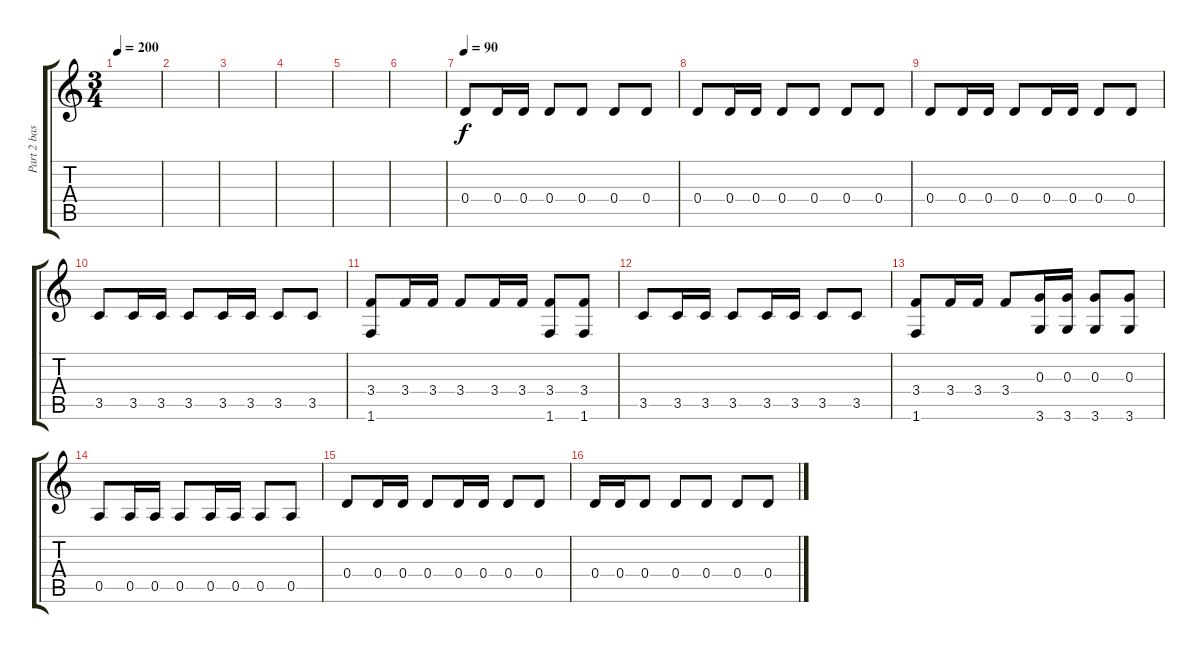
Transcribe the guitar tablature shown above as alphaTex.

\track ("Part 2 bass" "Part 2 bas") {instrument electricbassfinger}
\staff {score tabs}
\tuning (E4 B3 G3 D3 A2 E2) {hide}
\ts (3 4)
\tempo 200
\clef g2
\ks c
|
|
|
|
|
|
\tempo 90
0.4.8 0.4.16 0.4.16 0.4.8 0.4.8 0.4.8 0.4.8 |
0.4.8 0.4.16 0.4.16 0.4.8 0.4.8 0.4.8 0.4.8 |
0.4.8 0.4.16 0.4.16 0.4.8 0.4.16 0.4.16 0.4.8 0.4.8 |
3.5.8 3.5.16 3.5.16 3.5.8 3.5.16 3.5.16 3.5.8 3.5.8 |
(3.4 1.6).8 3.4.16 3.4.16 3.4.8 3.4.16 3.4.16 (3.4 1.6).8 (3.4 1.6).8 |
3.5.8 3.5.16 3.5.16 3.5.8 3.5.16 3.5.16 3.5.8 3.5.8 |
(3.4 1.6).8 3.4.16 3.4.16 3.4.8 (0.3 3.6).16 (0.3 3.6).16 (0.3 3.6).8 (0.3 3.6).8 |
0.5.8 0.5.16 0.5.16 0.5.8 0.5.16 0.5.16 0.5.8 0.5.8 |
0.4.8 0.4.16 0.4.16 0.4.8 0.4.16 0.4.16 0.4.8 0.4.8 |
0.4.16 0.4.16 0.4.8 0.4.8 0.4.8 0.4.8 0.4.8
